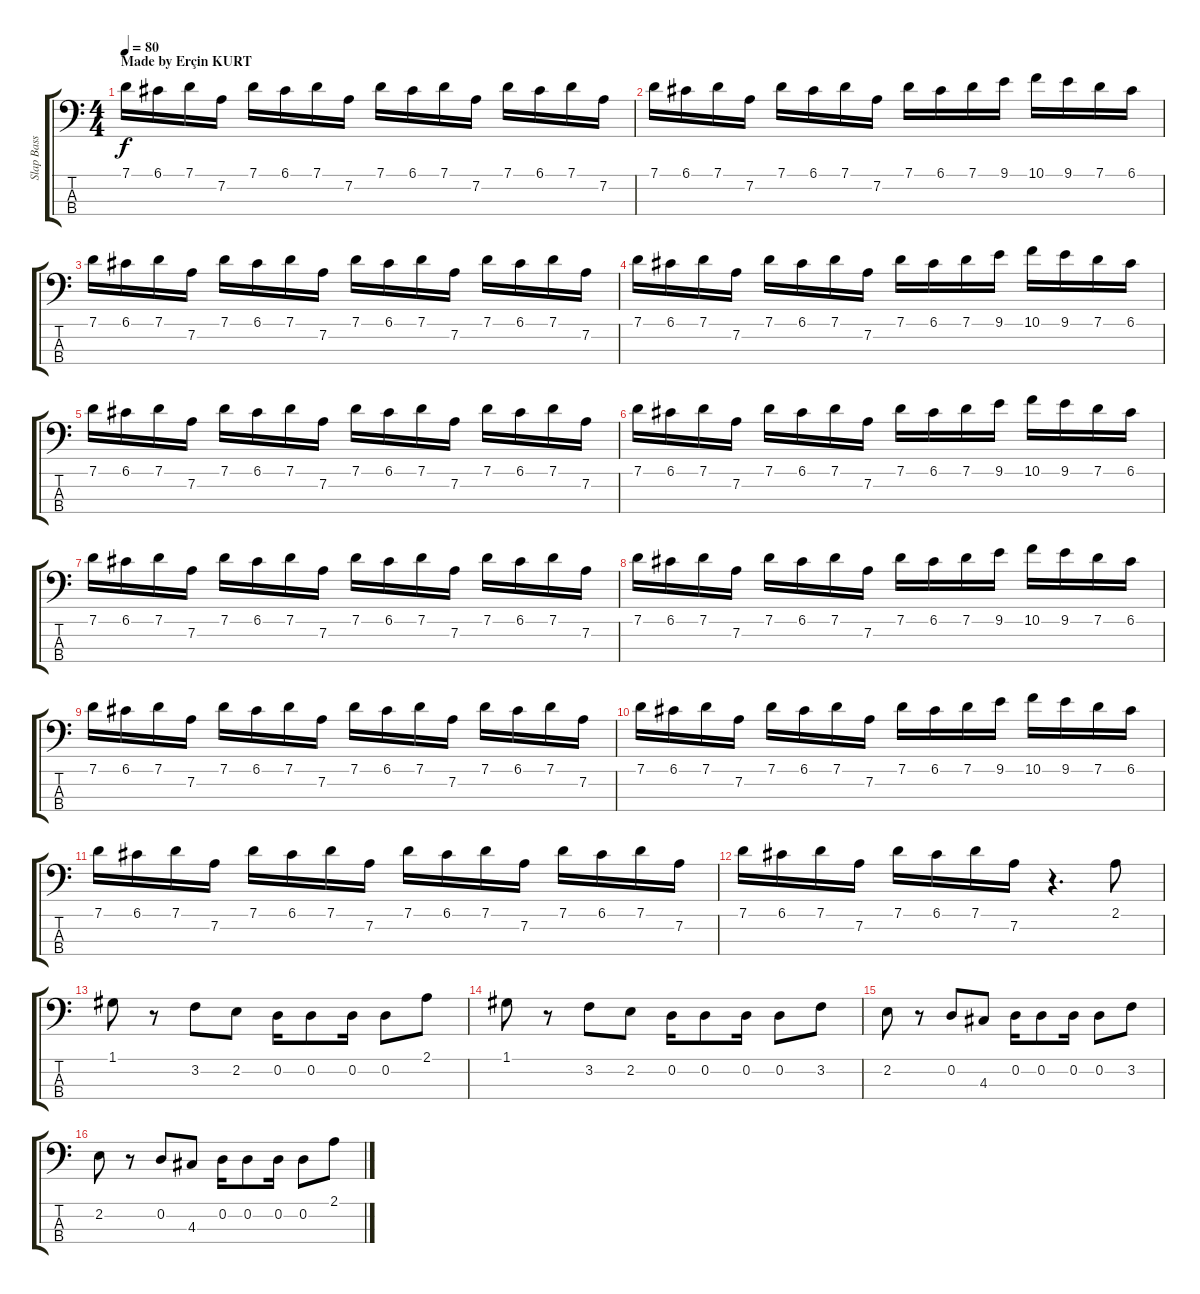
\track ("Slap Bass" "Slap Bass") {instrument slapbass1}
\staff {score tabs}
\tuning (G2 D2 A1 E1) {hide}
\ts (4 4)
\section ("" "Made by Erçin KURT")
\tempo 80
\clef f4
\ks c
7.1.16{dy f instrument slapbass1} 6.1.16 7.1.16 7.2.16 7.1.16 6.1.16 7.1.16 7.2.16 7.1.16 6.1.16 7.1.16 7.2.16 7.1.16 6.1.16 7.1.16 7.2.16 |
7.1.16 6.1.16 7.1.16 7.2.16 7.1.16 6.1.16 7.1.16 7.2.16 7.1.16 6.1.16 7.1.16 9.1.16 10.1.16 9.1.16 7.1.16 6.1.16 |
7.1.16 6.1.16 7.1.16 7.2.16 7.1.16 6.1.16 7.1.16 7.2.16 7.1.16 6.1.16 7.1.16 7.2.16 7.1.16 6.1.16 7.1.16 7.2.16 |
7.1.16 6.1.16 7.1.16 7.2.16 7.1.16 6.1.16 7.1.16 7.2.16 7.1.16 6.1.16 7.1.16 9.1.16 10.1.16 9.1.16 7.1.16 6.1.16 |
7.1.16 6.1.16 7.1.16 7.2.16 7.1.16 6.1.16 7.1.16 7.2.16 7.1.16 6.1.16 7.1.16 7.2.16 7.1.16 6.1.16 7.1.16 7.2.16 |
7.1.16 6.1.16 7.1.16 7.2.16 7.1.16 6.1.16 7.1.16 7.2.16 7.1.16 6.1.16 7.1.16 9.1.16 10.1.16 9.1.16 7.1.16 6.1.16 |
7.1.16 6.1.16 7.1.16 7.2.16 7.1.16 6.1.16 7.1.16 7.2.16 7.1.16 6.1.16 7.1.16 7.2.16 7.1.16 6.1.16 7.1.16 7.2.16 |
7.1.16 6.1.16 7.1.16 7.2.16 7.1.16 6.1.16 7.1.16 7.2.16 7.1.16 6.1.16 7.1.16 9.1.16 10.1.16 9.1.16 7.1.16 6.1.16 |
7.1.16 6.1.16 7.1.16 7.2.16 7.1.16 6.1.16 7.1.16 7.2.16 7.1.16 6.1.16 7.1.16 7.2.16 7.1.16 6.1.16 7.1.16 7.2.16 |
7.1.16 6.1.16 7.1.16 7.2.16 7.1.16 6.1.16 7.1.16 7.2.16 7.1.16 6.1.16 7.1.16 9.1.16 10.1.16 9.1.16 7.1.16 6.1.16 |
7.1.16 6.1.16 7.1.16 7.2.16 7.1.16 6.1.16 7.1.16 7.2.16 7.1.16 6.1.16 7.1.16 7.2.16 7.1.16 6.1.16 7.1.16 7.2.16 |
7.1.16 6.1.16 7.1.16 7.2.16 7.1.16 6.1.16 7.1.16 7.2.16 r.4{d} 2.1.8 |
1.1.8 r.8 3.2.8 2.2.8 0.2.16 0.2.8 0.2.16 0.2.8 2.1.8 |
1.1.8 r.8 3.2.8 2.2.8 0.2.16 0.2.8 0.2.16 0.2.8 3.2.8 |
2.2.8 r.8 0.2.8 4.3.8 0.2.16 0.2.8 0.2.16 0.2.8 3.2.8 |
2.2.8 r.8 0.2.8 4.3.8 0.2.16 0.2.8 0.2.16 0.2.8 2.1.8
